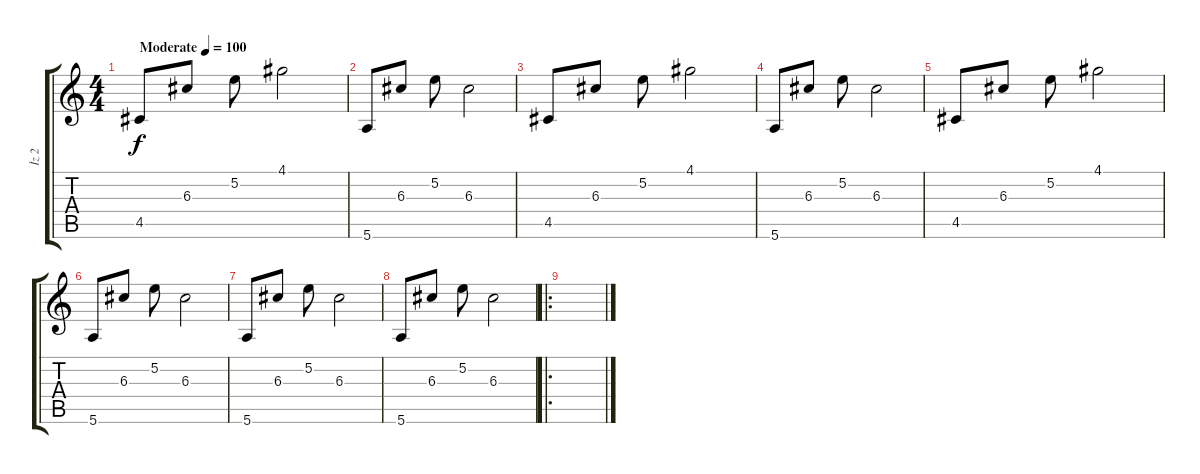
\track ("İz 2" "İz 2") {instrument acousticguitarsteel}
\staff {score tabs}
\tuning (E4 B3 G3 D3 A2 E2) {hide}
\ts (4 4)
\tempo (100 "Moderate")
\clef g2
\ks c
4.5.8{dy f instrument acousticguitarsteel} 6.3.8 5.2.8 4.1.2 |
5.6.8 6.3.8 5.2.8 6.3.2 |
4.5.8 6.3.8 5.2.8 4.1.2 |
5.6.8 6.3.8 5.2.8 6.3.2 |
4.5.8 6.3.8 5.2.8 4.1.2 |
5.6.8 6.3.8 5.2.8 6.3.2 |
5.6.8 6.3.8 5.2.8 6.3.2 |
5.6.8 6.3.8 5.2.8 6.3.2 |
\ro
